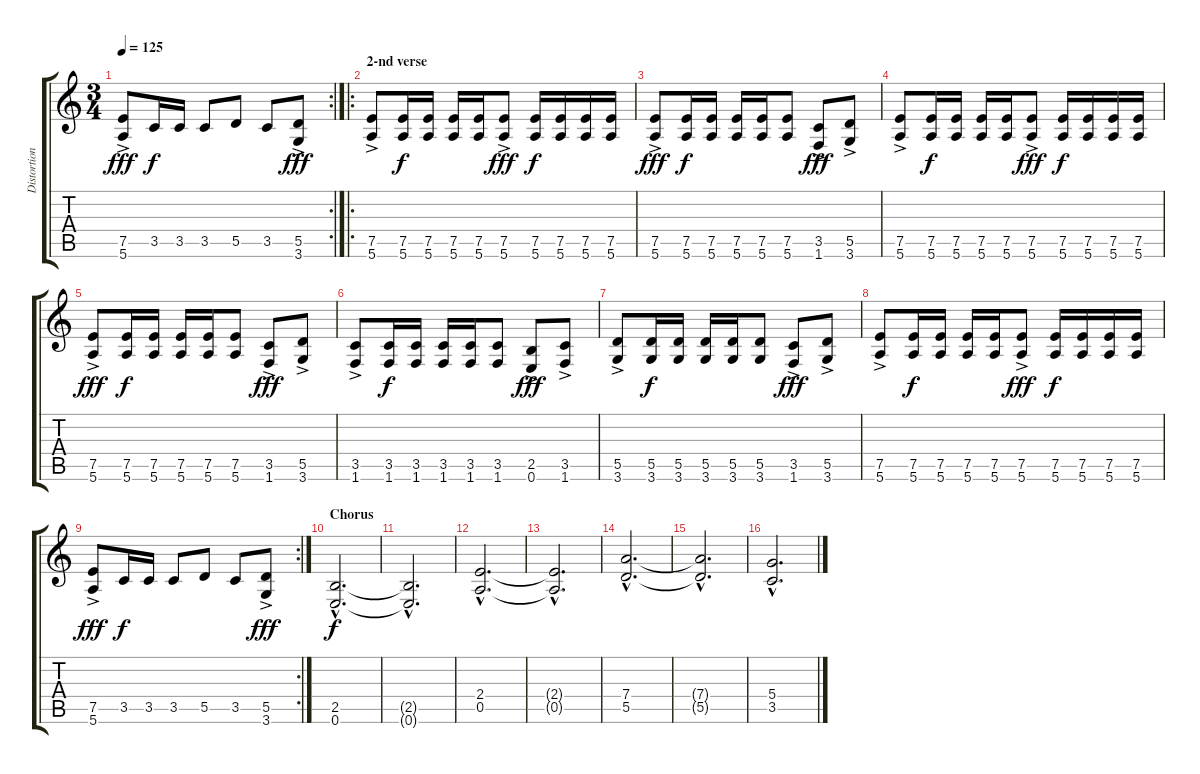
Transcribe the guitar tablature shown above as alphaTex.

\track ("Distortion" "Distortion") {instrument distortionguitar}
\staff {score tabs}
\tuning (E4 B3 G3 D3 A2 E2) {hide}
\rc 2
\ts (3 4)
\tempo 125
\clef g2
\ks c
(7.5{ac} 5.6).8{dy fff} 3.5.16{dy f} 3.5.16 3.5.8 5.5.8 3.5.8 (5.5{ac} 3.6).8{dy fff} |
\ro
\section ("" "2-nd verse")
(7.5{ac} 5.6).8 (7.5 5.6).16{dy f} (7.5 5.6).16 (7.5 5.6).16 (7.5 5.6).16 (7.5{ac} 5.6).8{dy fff} (7.5 5.6).16{dy f} (7.5 5.6).16 (7.5 5.6).16 (7.5 5.6).16 |
(7.5{ac} 5.6).8{dy fff} (7.5 5.6).16{dy f} (7.5 5.6).16 (7.5 5.6).16 (7.5 5.6).16 (7.5 5.6).8 (3.5 1.6{ac}).8{dy fff} (5.5 3.6{ac}).8 |
(7.5{ac} 5.6).8 (7.5 5.6).16{dy f} (7.5 5.6).16 (7.5 5.6).16 (7.5 5.6).16 (7.5{ac} 5.6).8{dy fff} (7.5 5.6).16{dy f} (7.5 5.6).16 (7.5 5.6).16 (7.5 5.6).16 |
(7.5{ac} 5.6).8{dy fff} (7.5 5.6).16{dy f} (7.5 5.6).16 (7.5 5.6).16 (7.5 5.6).16 (7.5 5.6).8 (3.5 1.6{ac}).8{dy fff} (5.5 3.6{ac}).8 |
(3.5{ac} 1.6).8 (3.5 1.6).16{dy f} (3.5 1.6).16 (3.5 1.6).16 (3.5 1.6).16 (3.5 1.6).8 (2.5{ac} 0.6).8{dy fff} (3.5{ac} 1.6).8 |
(5.5{ac} 3.6).8 (5.5 3.6).16{dy f} (5.5 3.6).16 (5.5 3.6).16 (5.5 3.6).16 (5.5 3.6).8 (3.5{ac} 1.6).8{dy fff} (5.5{ac} 3.6).8 |
(7.5{ac} 5.6).8 (7.5 5.6).16{dy f} (7.5 5.6).16 (7.5 5.6).16 (7.5 5.6).16 (7.5{ac} 5.6).8{dy fff} (7.5 5.6).16{dy f} (7.5 5.6).16 (7.5 5.6).16 (7.5 5.6).16 |
\rc 2
(7.5{ac} 5.6).8{dy fff} 3.5.16{dy f} 3.5.16 3.5.8 5.5.8 3.5.8 (5.5{ac} 3.6).8{dy fff} |
\section ("" "Chorus")
(2.5{hac} 0.6{hac}).2{d dy f} |
(2.5{hac t} 0.6{hac t}).2{d} |
(2.4{hac} 0.5{hac}).2{d} |
(2.4{hac t} 0.5{hac t}).2{d} |
(7.4{hac} 5.5{hac}).2{d} |
(7.4{hac t} 5.5{hac t}).2{d} |
(5.4{hac} 3.5{hac}).2{d}
